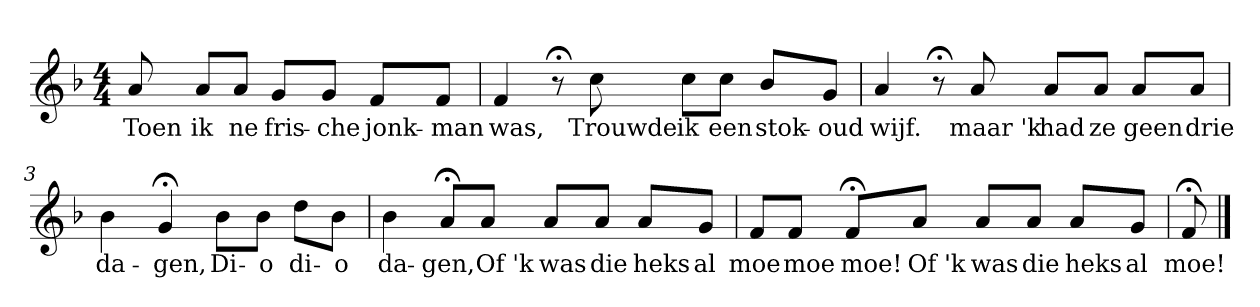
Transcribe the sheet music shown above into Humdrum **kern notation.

**kern	**text
*part1	*part1
*staff1	*staff1
*k[b-]	*
*F:	*
*M4/4	*
*MM120	*
=	=
8a	Toen
8aL	ik
8aJ	ne
8gL	fris-
8gJ	-che
8fL	jonk-
8fJ	-man
=1	=1
4f	was,
8r;<	.
8cc	Trouwde
8ccL	ik
8ccJ	een
8b-L	stok-
8gJ	-oud
=2	=2
4a	wijf.
8r;<	.
8a	maar 'k
8aL	had
8aJ	ze
8aL	geen
8aJ	drie
=3	=3
4b-	da-
4g;<	-gen,
8b-L	Di-
8b-J	-o
8ddL	di-
8b-J	-o
=4	=4
4b-	da-
8a;<L	-gen,
8aJ	Of 'k
8aL	was
8aJ	die
8aL	heks
8gJ	al
=5	=5
8fL	moe
8fJ	moe
8f;<L	moe!
8aJ	Of 'k
8aL	was
8aJ	die
8aL	heks
8gJ	al
=6	=6
8f;<	moe!
==	==
*-	*-
